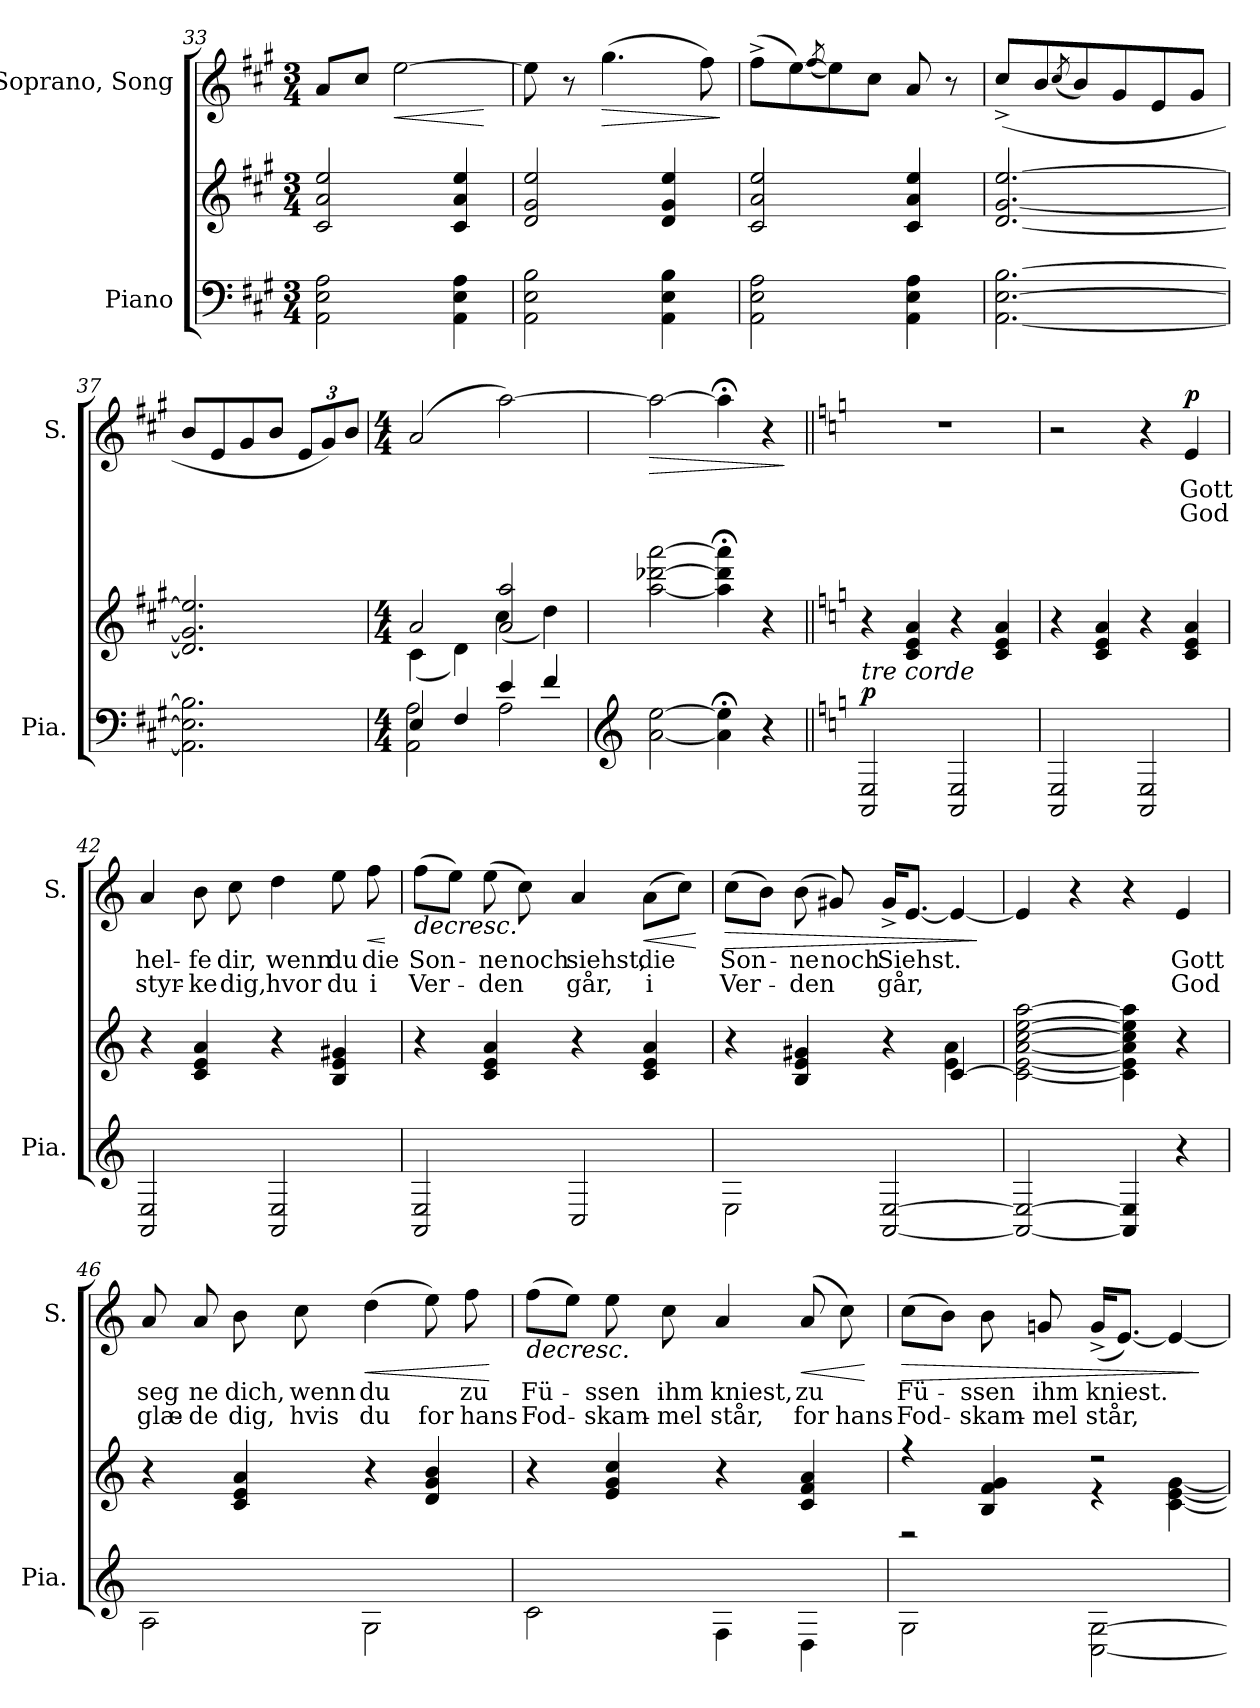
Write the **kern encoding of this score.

**kern	**kern	**dynam	**kern	**text	**text	**dynam
*part2	*part2	*part2	*part1	*part1	*part1	*part1
*staff3	*staff2	*staff2/3	*staff1	*staff1	*staff1	*staff1
*I"Piano	*	*	*I"Soprano, Song	*	*	*
*I'Pia.	*	*	*I'S.	*	*	*
*clefF4	*clefG2	*	*clefG2	*	*	*
*k[f#c#g#]	*k[f#c#g#]	*	*k[f#c#g#]	*	*	*
*M3/4	*M3/4	*	*M3/4	*	*	*
=33	=33	=33	=33	=33	=33	=33
2AA\ 2E\ 2A\	2c#/ 2a/ 2ee/	.	8a/L	.	.	.
.	.	.	8cc#/J	.	.	.
!	!	!	!	!	!	!LO:HP:b
.	.	.	[2ee\	.	.	<
4AA\ 4E\ 4A\	4c#/ 4a/ 4ee/	.	.	.	.	.
.	.	.	.	.	.	[
!!LO:LB:g=z
=34	=34	=34	=34	=34	=34	=34
2AA\ 2E\ 2B\	2d/ 2g#/ 2ee/	.	8ee\]	.	.	.
.	.	.	8r	.	.	.
!	!	!	!	!	!	!LO:HP:b
.	.	.	(>4.gg#\	.	.	>
4AA\ 4E\ 4B\	4d/ 4g#/ 4ee/	.	.	.	.	.
.	.	.	8ff#\)	.	.	.
.	.	.	.	.	.	]
=35	=35	=35	=35	=35	=35	=35
2AA\ 2E\ 2A\	2c#/ 2a/ 2ee/	.	(>8ff#^\L	.	.	.
.	.	.	[8ee\)	.	.	.
.	.	.	(<8qff#/	.	.	.
.	.	.	8ee\])	.	.	.
.	.	.	8cc#\J	.	.	.
4AA\ 4E\ 4A\	4c#/ 4a/ 4ee/	.	8a/	.	.	.
.	.	.	8r	.	.	.
=36	=36	=36	=36	=36	=36	=36
[2.AA\ [2.E\ [2.B\	[2.d/ [2.g#/ [2.ee/	.	(>8cc#^/L	.	.	.
.	.	.	8b/	.	.	.
.	.	.	(<8qcc#/	.	.	.
.	.	.	8b/)	.	.	.
.	.	.	8g#/	.	.	.
.	.	.	8e/	.	.	.
.	.	.	8g#/J	.	.	.
=37	=37	=37	=37	=37	=37	=37
2.AA\] 2.E\] 2.B\]	2.d/] 2.g#/] 2.ee/]	.	8b/L	.	.	.
.	.	.	8e/	.	.	.
.	.	.	8g#/	.	.	.
.	.	.	8b/J	.	.	.
*	*	*	*Xbrackettup	*	*	*
.	.	.	12e/L	.	.	.
.	.	.	12g#/)	.	.	.
.	.	.	12b/J	.	.	.
!	!	!	!LO:TX:a:B:t=Tempo 1	!	!	!
*	*	*	*MM60	*	*	*
=38	=38	=38	=38	=38	=38	=38
*M4/4	*M4/4	*	*M4/4	*	*	*
*^	*^	*	*	*	*	*
4E/	2AA\ 2A\	2a/	(<4c#\	.	(>2a/	.	.	.
4F#/	.	.	4d\)	.	.	.	.	.
4e/	2A\	2a/ 2aa/	(<4cc#\	.	[2aa\)	.	.	.
4f#/	.	.	4dd\)	.	.	.	.	.
*v	*v	*	*	*	*	*	*	*
*	*v	*v	*	*	*	*	*
=39	=39	=39	=39	=39	=39	=39
*clefG2	*	*	*	*	*	*
*	*^	*	*	*	*	*
!	!	!	!	!	!	!	!LO:HP:b
*	*v	*v	*	*	*	*	*
[2a\ [2ee\	[2aa\ [2ddd-X\ [2aaa\	.	2aa\_	.	.	>
4a\];< 4ee\];<	4aa\];< 4ddd-\];< 4aaa\];<	.	4aa;<\]	.	.	.
4r	4r	.	4r	.	.	.
.	.	.	.	.	.	]
=40||	=40||	=40||	=40||	=40||	=40||	=40||
*k[]	*k[]	*	*k[]	*	*	*
!LO:TX:a:i:t=tre corde	!	!	!	!	!	!
!	!	!LO:DY:a=2	!	!	!	!
2AA/ 2E/	4r	p	1r	.	.	.
.	4c/ 4e/ 4a/	.	.	.	.	.
2AA/ 2E/	4r	.	.	.	.	.
.	4c/ 4e/ 4a/	.	.	.	.	.
!!LO:PB:g=z
=41	=41	=41	=41	=41	=41	=41
2AA/ 2E/	4r	.	2r	.	.	.
.	4c/ 4e/ 4a/	.	.	.	.	.
2AA/ 2E/	4r	.	4r	.	.	.
!	!	!	!	!LO:LY:b	!LO:LY:b	!LO:DY:a
.	4c/ 4e/ 4a/	.	4e/	Gott	God	p
=42	=42	=42	=42	=42	=42	=42
!	!	!	!	!LO:LY:b	!LO:LY:b	!
2AA/ 2E/	4r	.	4a/	hel-	styr-	.
!	!	!	!	!LO:LY:b	!LO:LY:b	!
.	4c/ 4e/ 4a/	.	8b\	-fe	-ke	.
!	!	!	!	!LO:LY:b	!LO:LY:b	!
.	.	.	8cc\	dir,	dig,	.
!	!	!	!	!LO:LY:b	!LO:LY:b	!
2AA/ 2E/	4r	.	4dd\	wenn	hvor	.
!	!	!	!	!LO:LY:b	!LO:LY:b	!
.	4B/ 4e/ 4g#X/	.	8ee\	du	du	.
!	!	!	!	!LO:LY:b	!LO:LY:b	!LO:HP:b
.	.	.	8ff\	die	i	<
.	.	.	.	.	.	[
=43	=43	=43	=43	=43	=43	=43
!	!	!	!	!LO:LY:b	!LO:LY:b	!LO:HP:b
2AA/ 2E/	4r	.	(>8ff\L	Son-	Ver-	>
.	.	.	8ee\J)	.	.	.
!	!	!	!	!LO:LY:b	!LO:LY:b	!
.	4c/ 4e/ 4a/	.	(>8ee\	-ne	-den	.
!	!	!	!	!LO:LY:b	!	!
.	.	.	8cc\)	noch	.	.
!	!	!	!	!LO:LY:b	!LO:LY:b	!
2C/	4r	.	4a/	siehst,	går,	.
!	!	!	!	!LO:LY:b	!LO:LY:b	!LO:HP:b
.	4c/ 4e/ 4a/	.	(>8a\L	die	i	<
.	.	.	8cc\J)	.	.	.
.	.	.	.	.	.	] [
=44	=44	=44	=44	=44	=44	=44
*	*^	*	*	*	*	*
!	!	!	!	!	!LO:LY:b	!LO:LY:b	!LO:HP:b
2E\	4r	2.ryy	.	(>8cc\L	Son-	Ver-	>
.	.	.	.	8b\J)	.	.	.
!	!	!	!	!	!LO:LY:b	!LO:LY:b	!
.	4B/ 4e/ 4g#X/	.	.	(>8b\	-ne	-den	.
!	!	!	!	!	!LO:LY:b	!	!
.	.	.	.	8g#X/)	noch	.	.
!	!	!	!	!	!LO:LY:b	!LO:LY:b	!
[2AA/ [2E/	4r	.	.	16g#^/KL	Siehst.	går,	.
.	.	.	.	[8.e/J	.	.	.
.	[4c/	4e\ 4a\	.	4e/_	.	.	.
*	*v	*v	*	*	*	*	*
.	.	.	.	.	.	]
=45	=45	=45	=45	=45	=45	=45
2AA/_ 2E/_	2c\_ [2e\ [2a\ [2cc\ [2ee\ [2aa\	.	4e/]	.	.	.
.	.	.	4r	.	.	.
4AA/] 4E/]	4c\] 4e\] 4a\] 4cc\] 4ee\] 4aa\]	.	4r	.	.	.
!	!	!	!	!LO:LY:b	!LO:LY:b	!
4r	4r	.	4e/	Gott	God	.
!!LO:LB:g=z
=46	=46	=46	=46	=46	=46	=46
!	!	!	!	!LO:LY:b	!LO:LY:b	!
2A\	4r	.	8a/	seg	glæ-	.
!	!	!	!	!LO:LY:b	!LO:LY:b	!
.	.	.	8a/	ne	-de	.
!	!	!	!	!LO:LY:b	!LO:LY:b	!
.	4c/ 4e/ 4a/	.	8b\	dich,	dig,	.
!	!	!	!	!LO:LY:b	!LO:LY:b	!
.	.	.	8cc\	wenn	hvis	.
!	!	!	!	!LO:LY:b	!LO:LY:b	!LO:HP:b
2G\	4r	.	(>4dd\	du	du	<
!	!	!	!	!	!LO:LY:b	!
.	4d/ 4g/ 4b/	.	8ee\)	.	for	.
!	!	!	!	!LO:LY:b	!LO:LY:b	!
.	.	.	8ff\	zu	hans	.
.	.	.	.	.	.	[
=47	=47	=47	=47	=47	=47	=47
!	!	!	!	!LO:LY:b	!LO:LY:b	!LO:HP:b
2c\	4r	.	(>8ff\L	Fü-	Fod-	>
.	.	.	8ee\J)	.	.	.
!	!	!	!	!LO:LY:b	!LO:LY:b	!
.	4e/ 4g/ 4cc/	.	8ee\	-ssen	-skam-	.
!	!	!	!	!LO:LY:b	!LO:LY:b	!
.	.	.	8cc\	ihm	-mel	.
!	!	!	!	!LO:LY:b	!LO:LY:b	!
4F\	4r	.	4a/	kniest,	står,	.
!	!	!	!	!LO:LY:b	!LO:LY:b	!LO:HP:b
4D\	4c/ 4f/ 4a/	.	(>8a/	zu	for	<
!	!	!	!	!	!LO:LY:b	!
.	.	.	8cc\)	.	hans	.
.	.	.	.	.	.	] [
=48	=48	=48	=48	=48	=48	=48
*	*^	*	*	*	*	*
!	!	!	!	!	!LO:LY:b	!LO:LY:b	!LO:HP:b
2G\	4r	2r	.	(>8cc\L	Fü-	Fod-	>
.	.	.	.	8b\J)	.	.	.
!	!	!	!	!	!LO:LY:b	!LO:LY:b	!
.	4B/ 4f/ 4g/	.	.	8b\	-ssen	-skam-	.
!	!	!	!	!	!LO:LY:b	!LO:LY:b	!
.	.	.	.	8gn/	ihm	-mel	.
!	!	!	!	!	!LO:LY:b	!LO:LY:b	!
[2C\ [2G\	2r	4r	.	(<16g^/KL	kniest.	står,	.
.	.	.	.	[8.e/J)	.	.	.
.	.	[4c\ [4e\ [4g\	.	4e/_	.	.	.
*	*v	*v	*	*	*	*	*
.	.	.	.	.	.	]
=	=	=	=	=	=	=
*-	*-	*-	*-	*-	*-	*-
